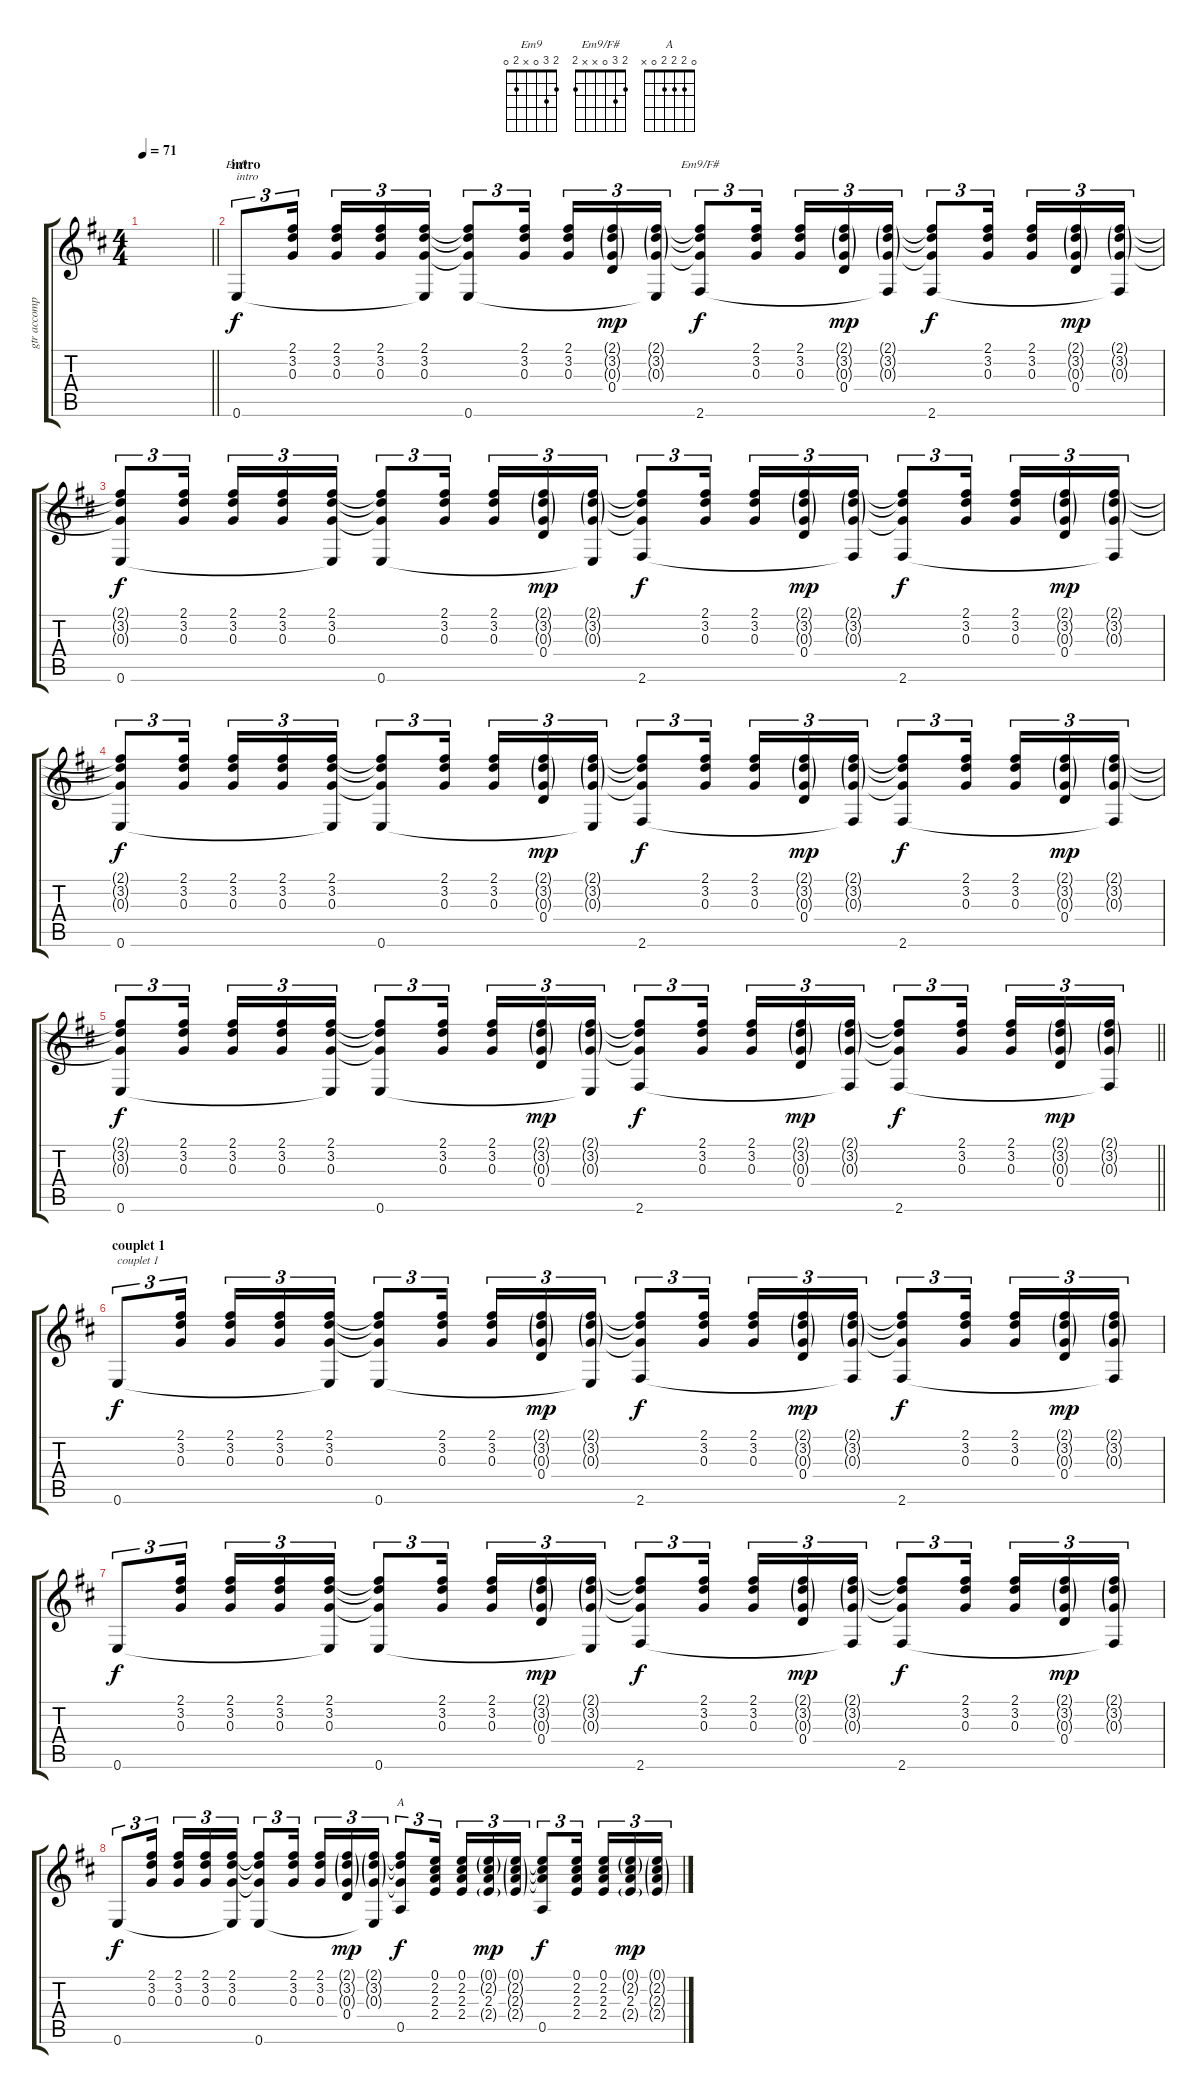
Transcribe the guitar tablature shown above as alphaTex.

\track ("gtr accompagnement" "gtr accomp") {instrument acousticguitarnylon}
\staff {score tabs}
\tuning (E4 B3 G3 D3 A2 E2) {hide}
\chord ("Em9" 2 3 0 x 2 0)
\chord ("Em9/F#" 2 3 0 x x 2)
\chord ("A" 0 2 2 2 0 x)
\ts (4 4)
\tempo 71
\clef g2
\barLineRight lightlight
\ks d
|
\section ("" "intro")
0.6.8{tu (3 2) ch "Em9" txt "intro"} (2.1 3.2 0.3).16{tu (3 2)} (2.1 3.2 0.3).16{tu (3 2)} (2.1 3.2 0.3).16{tu (3 2)} (2.1 3.2 0.3 0.6{t}).16{tu (3 2)} (2.1{t} 3.2{t} 0.3{t} 0.6).8{tu (3 2)} (2.1 3.2 0.3).16{tu (3 2)} (2.1 3.2 0.3).16{tu (3 2)} (2.1{g} 3.2{g} 0.3{g} 0.4).16{tu (3 2) dy mp} (2.1{g} 3.2{g} 0.3{g} 0.6{t}).16{tu (3 2)} (2.1{t} 3.2{t} 0.3{t} 2.6).8{tu (3 2) ch "Em9/F#" dy f} (2.1 3.2 0.3).16{tu (3 2)} (2.1 3.2 0.3).16{tu (3 2)} (2.1{g} 3.2{g} 0.3{g} 0.4).16{tu (3 2) dy mp} (2.1{g} 3.2{g} 0.3{g} 2.6{t}).16{tu (3 2)} (2.1{t} 3.2{t} 0.3{t} 2.6).8{tu (3 2) dy f} (2.1 3.2 0.3).16{tu (3 2)} (2.1 3.2 0.3).16{tu (3 2)} (2.1{g} 3.2{g} 0.3{g} 0.4).16{tu (3 2) dy mp} (2.1{g} 3.2{g} 0.3{g} 2.6{t}).16{tu (3 2)} |
(2.1{t} 3.2{t} 0.3{t} 0.6).8{tu (3 2) dy f} (2.1 3.2 0.3).16{tu (3 2)} (2.1 3.2 0.3).16{tu (3 2)} (2.1 3.2 0.3).16{tu (3 2)} (2.1 3.2 0.3 0.6{t}).16{tu (3 2)} (2.1{t} 3.2{t} 0.3{t} 0.6).8{tu (3 2)} (2.1 3.2 0.3).16{tu (3 2)} (2.1 3.2 0.3).16{tu (3 2)} (2.1{g} 3.2{g} 0.3{g} 0.4).16{tu (3 2) dy mp} (2.1{g} 3.2{g} 0.3{g} 0.6{t}).16{tu (3 2)} (2.1{t} 3.2{t} 0.3{t} 2.6).8{tu (3 2) dy f} (2.1 3.2 0.3).16{tu (3 2)} (2.1 3.2 0.3).16{tu (3 2)} (2.1{g} 3.2{g} 0.3{g} 0.4).16{tu (3 2) dy mp} (2.1{g} 3.2{g} 0.3{g} 2.6{t}).16{tu (3 2)} (2.1{t} 3.2{t} 0.3{t} 2.6).8{tu (3 2) dy f} (2.1 3.2 0.3).16{tu (3 2)} (2.1 3.2 0.3).16{tu (3 2)} (2.1{g} 3.2{g} 0.3{g} 0.4).16{tu (3 2) dy mp} (2.1{g} 3.2{g} 0.3{g} 2.6{t}).16{tu (3 2)} |
(2.1{t} 3.2{t} 0.3{t} 0.6).8{tu (3 2) dy f} (2.1 3.2 0.3).16{tu (3 2)} (2.1 3.2 0.3).16{tu (3 2)} (2.1 3.2 0.3).16{tu (3 2)} (2.1 3.2 0.3 0.6{t}).16{tu (3 2)} (2.1{t} 3.2{t} 0.3{t} 0.6).8{tu (3 2)} (2.1 3.2 0.3).16{tu (3 2)} (2.1 3.2 0.3).16{tu (3 2)} (2.1{g} 3.2{g} 0.3{g} 0.4).16{tu (3 2) dy mp} (2.1{g} 3.2{g} 0.3{g} 0.6{t}).16{tu (3 2)} (2.1{t} 3.2{t} 0.3{t} 2.6).8{tu (3 2) dy f} (2.1 3.2 0.3).16{tu (3 2)} (2.1 3.2 0.3).16{tu (3 2)} (2.1{g} 3.2{g} 0.3{g} 0.4).16{tu (3 2) dy mp} (2.1{g} 3.2{g} 0.3{g} 2.6{t}).16{tu (3 2)} (2.1{t} 3.2{t} 0.3{t} 2.6).8{tu (3 2) dy f} (2.1 3.2 0.3).16{tu (3 2)} (2.1 3.2 0.3).16{tu (3 2)} (2.1{g} 3.2{g} 0.3{g} 0.4).16{tu (3 2) dy mp} (2.1{g} 3.2{g} 0.3{g} 2.6{t}).16{tu (3 2)} |
\barLineRight lightlight
(2.1{t} 3.2{t} 0.3{t} 0.6).8{tu (3 2) dy f} (2.1 3.2 0.3).16{tu (3 2)} (2.1 3.2 0.3).16{tu (3 2)} (2.1 3.2 0.3).16{tu (3 2)} (2.1 3.2 0.3 0.6{t}).16{tu (3 2)} (2.1{t} 3.2{t} 0.3{t} 0.6).8{tu (3 2)} (2.1 3.2 0.3).16{tu (3 2)} (2.1 3.2 0.3).16{tu (3 2)} (2.1{g} 3.2{g} 0.3{g} 0.4).16{tu (3 2) dy mp} (2.1{g} 3.2{g} 0.3{g} 0.6{t}).16{tu (3 2)} (2.1{t} 3.2{t} 0.3{t} 2.6).8{tu (3 2) dy f} (2.1 3.2 0.3).16{tu (3 2)} (2.1 3.2 0.3).16{tu (3 2)} (2.1{g} 3.2{g} 0.3{g} 0.4).16{tu (3 2) dy mp} (2.1{g} 3.2{g} 0.3{g} 2.6{t}).16{tu (3 2)} (2.1{t} 3.2{t} 0.3{t} 2.6).8{tu (3 2) dy f} (2.1 3.2 0.3).16{tu (3 2)} (2.1 3.2 0.3).16{tu (3 2)} (2.1{g} 3.2{g} 0.3{g} 0.4).16{tu (3 2) dy mp} (2.1{g} 3.2{g} 0.3{g} 2.6{t}).16{tu (3 2)} |
\section ("" "couplet 1")
0.6.8{tu (3 2) txt "couplet 1" dy f} (2.1 3.2 0.3).16{tu (3 2)} (2.1 3.2 0.3).16{tu (3 2)} (2.1 3.2 0.3).16{tu (3 2)} (2.1 3.2 0.3 0.6{t}).16{tu (3 2)} (2.1{t} 3.2{t} 0.3{t} 0.6).8{tu (3 2)} (2.1 3.2 0.3).16{tu (3 2)} (2.1 3.2 0.3).16{tu (3 2)} (2.1{g} 3.2{g} 0.3{g} 0.4).16{tu (3 2) dy mp} (2.1{g} 3.2{g} 0.3{g} 0.6{t}).16{tu (3 2)} (2.1{t} 3.2{t} 0.3{t} 2.6).8{tu (3 2) dy f} (2.1 3.2 0.3).16{tu (3 2)} (2.1 3.2 0.3).16{tu (3 2)} (2.1{g} 3.2{g} 0.3{g} 0.4).16{tu (3 2) dy mp} (2.1{g} 3.2{g} 0.3{g} 2.6{t}).16{tu (3 2)} (2.1{t} 3.2{t} 0.3{t} 2.6).8{tu (3 2) dy f} (2.1 3.2 0.3).16{tu (3 2)} (2.1 3.2 0.3).16{tu (3 2)} (2.1{g} 3.2{g} 0.3{g} 0.4).16{tu (3 2) dy mp} (2.1{g} 3.2{g} 0.3{g} 2.6{t}).16{tu (3 2)} |
0.6.8{tu (3 2) dy f} (2.1 3.2 0.3).16{tu (3 2)} (2.1 3.2 0.3).16{tu (3 2)} (2.1 3.2 0.3).16{tu (3 2)} (2.1 3.2 0.3 0.6{t}).16{tu (3 2)} (2.1{t} 3.2{t} 0.3{t} 0.6).8{tu (3 2)} (2.1 3.2 0.3).16{tu (3 2)} (2.1 3.2 0.3).16{tu (3 2)} (2.1{g} 3.2{g} 0.3{g} 0.4).16{tu (3 2) dy mp} (2.1{g} 3.2{g} 0.3{g} 0.6{t}).16{tu (3 2)} (2.1{t} 3.2{t} 0.3{t} 2.6).8{tu (3 2) dy f} (2.1 3.2 0.3).16{tu (3 2)} (2.1 3.2 0.3).16{tu (3 2)} (2.1{g} 3.2{g} 0.3{g} 0.4).16{tu (3 2) dy mp} (2.1{g} 3.2{g} 0.3{g} 2.6{t}).16{tu (3 2)} (2.1{t} 3.2{t} 0.3{t} 2.6).8{tu (3 2) dy f} (2.1 3.2 0.3).16{tu (3 2)} (2.1 3.2 0.3).16{tu (3 2)} (2.1{g} 3.2{g} 0.3{g} 0.4).16{tu (3 2) dy mp} (2.1{g} 3.2{g} 0.3{g} 2.6{t}).16{tu (3 2)} |
0.6.8{tu (3 2) dy f} (2.1 3.2 0.3).16{tu (3 2)} (2.1 3.2 0.3).16{tu (3 2)} (2.1 3.2 0.3).16{tu (3 2)} (2.1 3.2 0.3 0.6{t}).16{tu (3 2)} (2.1{t} 3.2{t} 0.3{t} 0.6).8{tu (3 2)} (2.1 3.2 0.3).16{tu (3 2)} (2.1 3.2 0.3).16{tu (3 2)} (2.1{g} 3.2{g} 0.3{g} 0.4).16{tu (3 2) dy mp} (2.1{g} 3.2{g} 0.3{g} 0.6{t}).16{tu (3 2)} (2.1{t} 3.2{t} 0.3{t} 0.5).8{tu (3 2) ch "A" dy f} (0.1 2.2 2.3 2.4).16{tu (3 2)} (0.1 2.2 2.3 2.4).16{tu (3 2)} (0.1{g} 2.2{g} 2.3 2.4{g}).16{tu (3 2) dy mp} (0.1{g} 2.2{g} 2.3{g} 2.4{g}).16{tu (3 2)} (0.1{t} 2.2{t} 2.3{t} 0.5).8{tu (3 2) dy f} (0.1 2.2 2.3 2.4).16{tu (3 2)} (0.1 2.2 2.3 2.4).16{tu (3 2)} (0.1{g} 2.2{g} 2.3 2.4{g}).16{tu (3 2) dy mp} (0.1{g} 2.2{g} 2.3{g} 2.4{g}).16{tu (3 2)}
